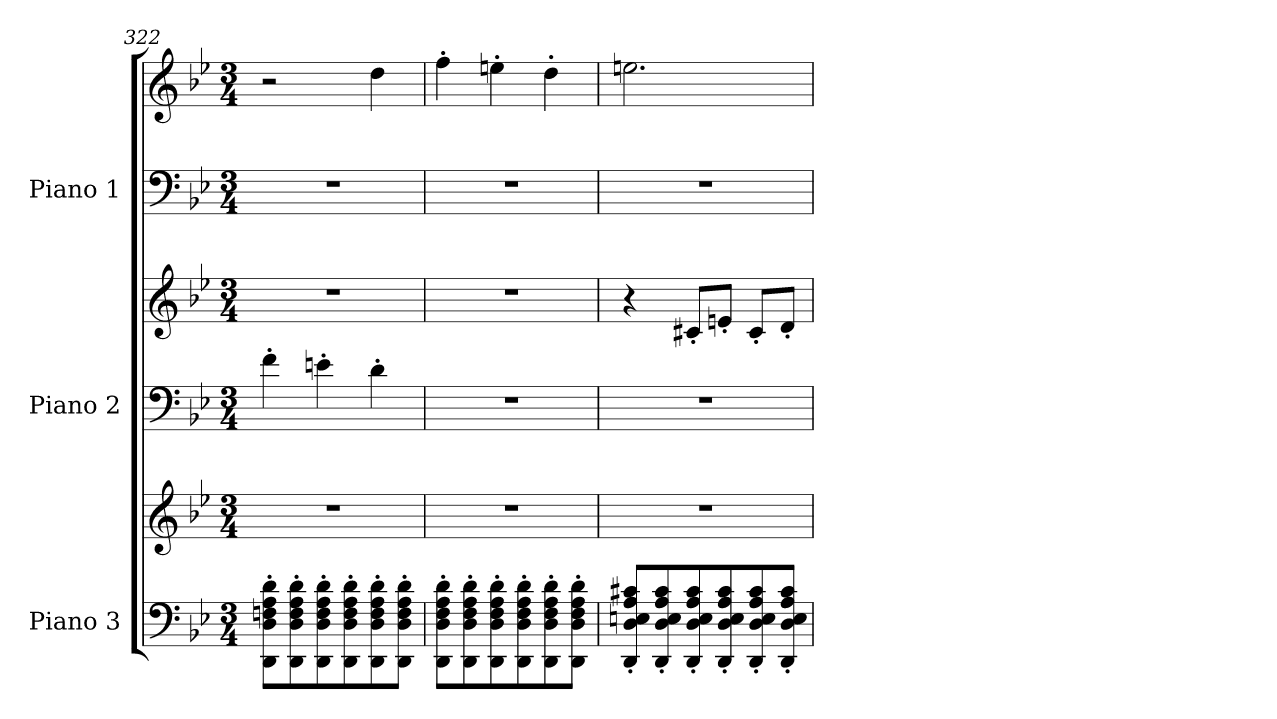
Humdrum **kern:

**kern	**kern	**kern	**kern	**kern	**kern
*part3	*part3	*part2	*part2	*part1	*part1
*staff6	*staff5	*staff4	*staff3	*staff2	*staff1
*I"Piano 3	*	*I"Piano 2	*	*I"Piano 1	*
*I'Pno. 3	*	*I'Pno. 2	*	*I'Pno. 1	*
*clefF4	*clefG2	*clefF4	*clefG2	*clefF4	*clefG2
*k[b-e-]	*k[b-e-]	*k[b-e-]	*k[b-e-]	*k[b-e-]	*k[b-e-]
*M3/4	*M3/4	*M3/4	*M3/4	*M3/4	*M3/4
=322	=322	=322	=322	=322	=322
8DD\' 8D\' 8Fn\' 8A\' 8d\'L	2.r	4f'\	2.r	2.r	2r
8DD\' 8D\' 8F\' 8A\' 8d\'	.	.	.	.	.
8DD\' 8D\' 8F\' 8A\' 8d\'	.	4en'\	.	.	.
8DD\' 8D\' 8F\' 8A\' 8d\'	.	.	.	.	.
8DD\' 8D\' 8F\' 8A\' 8d\'	.	4d'\	.	.	4dd\
8DD\' 8D\' 8F\' 8A\' 8d\'J	.	.	.	.	.
=323	=323	=323	=323	=323	=323
8DD\' 8D\' 8F\' 8A\' 8d\'L	2.r	2.r	2.r	2.r	4ff'\
8DD\' 8D\' 8F\' 8A\' 8d\'	.	.	.	.	.
8DD\' 8D\' 8F\' 8A\' 8d\'	.	.	.	.	4een'\
8DD\' 8D\' 8F\' 8A\' 8d\'	.	.	.	.	.
8DD\' 8D\' 8F\' 8A\' 8d\'	.	.	.	.	4dd'\
8DD\' 8D\' 8F\' 8A\' 8d\'J	.	.	.	.	.
=324	=324	=324	=324	=324	=324
8DD/' 8D/' 8En/' 8A/' 8c#X/'L	2.r	2.r	4r	2.r	2.een\
8DD/' 8D/' 8E/' 8A/' 8c#/'	.	.	.	.	.
8DD/' 8D/' 8E/' 8A/' 8c#/'	.	.	8c#X'/L	.	.
8DD/' 8D/' 8E/' 8A/' 8c#/'	.	.	8en'/J	.	.
8DD/' 8D/' 8E/' 8A/' 8c#/'	.	.	8c#'/L	.	.
8DD/' 8D/' 8E/' 8A/' 8c#/'J	.	.	8d'/J	.	.
=	=	=	=	=	=
*-	*-	*-	*-	*-	*-
